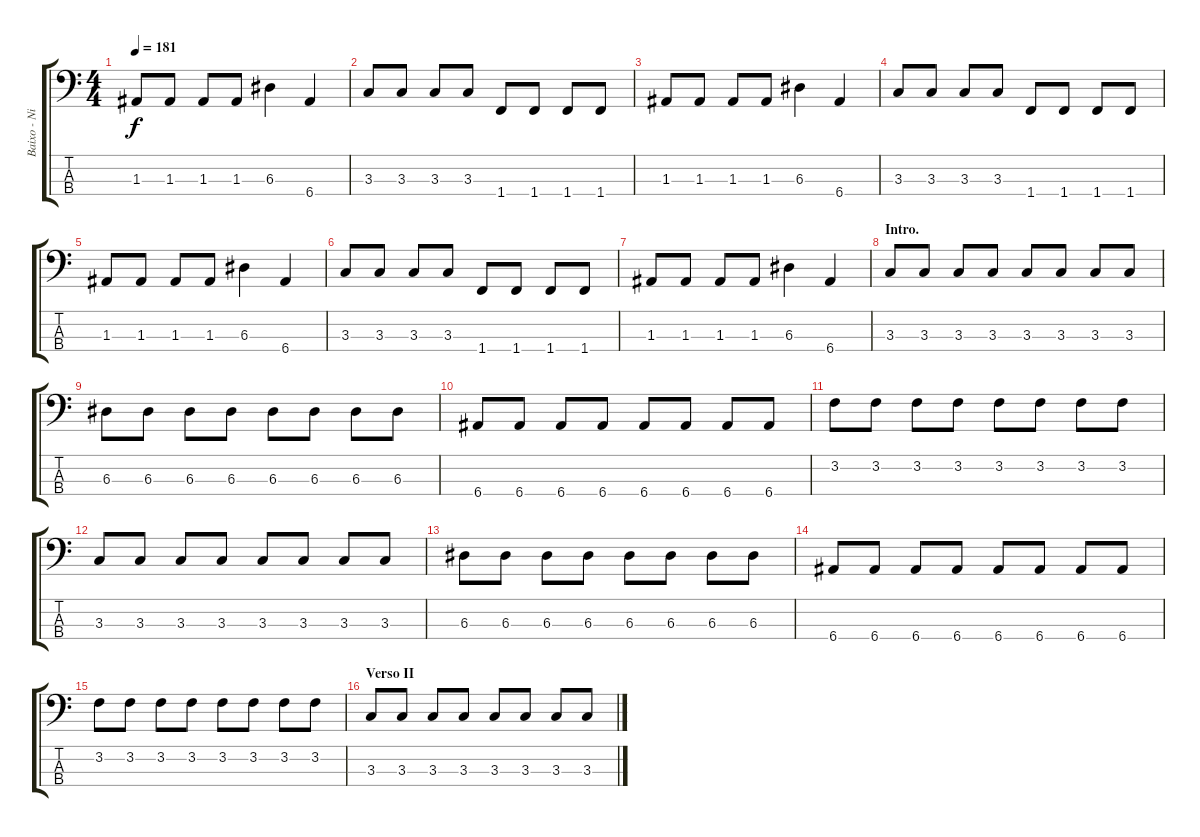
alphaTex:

\track ("Baixo - Nikola" "Baixo - Ni") {instrument electricbasspick}
\staff {score tabs}
\tuning (G2 D2 A1 E1) {hide}
\ts (4 4)
\tempo 181
\clef f4
\ks c
1.3.8{dy f} 1.3.8 1.3.8 1.3.8 6.3.4 6.4.4 |
3.3.8 3.3.8 3.3.8 3.3.8 1.4.8 1.4.8 1.4.8 1.4.8 |
1.3.8 1.3.8 1.3.8 1.3.8 6.3.4 6.4.4 |
3.3.8 3.3.8 3.3.8 3.3.8 1.4.8 1.4.8 1.4.8 1.4.8 |
1.3.8 1.3.8 1.3.8 1.3.8 6.3.4 6.4.4 |
3.3.8 3.3.8 3.3.8 3.3.8 1.4.8 1.4.8 1.4.8 1.4.8 |
1.3.8 1.3.8 1.3.8 1.3.8 6.3.4 6.4.4 |
\section ("" "Intro.")
3.3.8 3.3.8 3.3.8 3.3.8 3.3.8 3.3.8 3.3.8 3.3.8 |
6.3.8 6.3.8 6.3.8 6.3.8 6.3.8 6.3.8 6.3.8 6.3.8 |
6.4.8 6.4.8 6.4.8 6.4.8 6.4.8 6.4.8 6.4.8 6.4.8 |
3.2.8 3.2.8 3.2.8 3.2.8 3.2.8 3.2.8 3.2.8 3.2.8 |
3.3.8 3.3.8 3.3.8 3.3.8 3.3.8 3.3.8 3.3.8 3.3.8 |
6.3.8 6.3.8 6.3.8 6.3.8 6.3.8 6.3.8 6.3.8 6.3.8 |
6.4.8 6.4.8 6.4.8 6.4.8 6.4.8 6.4.8 6.4.8 6.4.8 |
3.2.8 3.2.8 3.2.8 3.2.8 3.2.8 3.2.8 3.2.8 3.2.8 |
\section ("" "Verso II")
3.3.8 3.3.8 3.3.8 3.3.8 3.3.8 3.3.8 3.3.8 3.3.8
